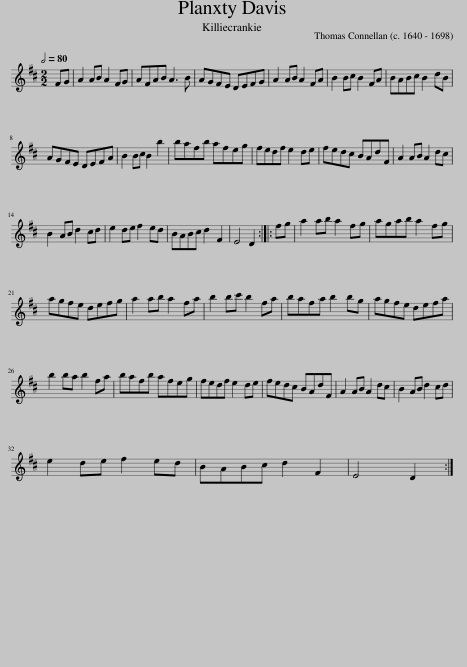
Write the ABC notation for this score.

X:1
L:1/8
Q:1/2=80
M:2/2
I:linebreak $
K:D
V:1 treble
V:1
 FG | A2 AB A2 FG | AFAB A3 B | AGFE DEFG | A2 AB A2 FA | %5
 B2 Bc B2 FA | BABc B2 dB |$ AGFE DEFA | B2 Bc B2 b2 | bafb afeg | %10
 fedf e2 de | fedc BAdF | A2 AB A2 dc |$ B2 AB d2 cd | e2 de f2 ed | %15
 BABc d2 F2 | E4 D2 :: fg | a2 ab a2 fg | agab a2 fg |$ %20
 agfe defg | a2 ab a2 fa | b2 bc' b2 fa | bafa b2 bg | agfe defa |$ %25
 b2 ba b2 fa | bafb afeg | fedf e2 de | fedc BAdF | A2 AB A2 dc | %30
 B2 AB d2 cd |$ e2 de f2 ed | BABc d2 F2 | E4 D2 :| %34
